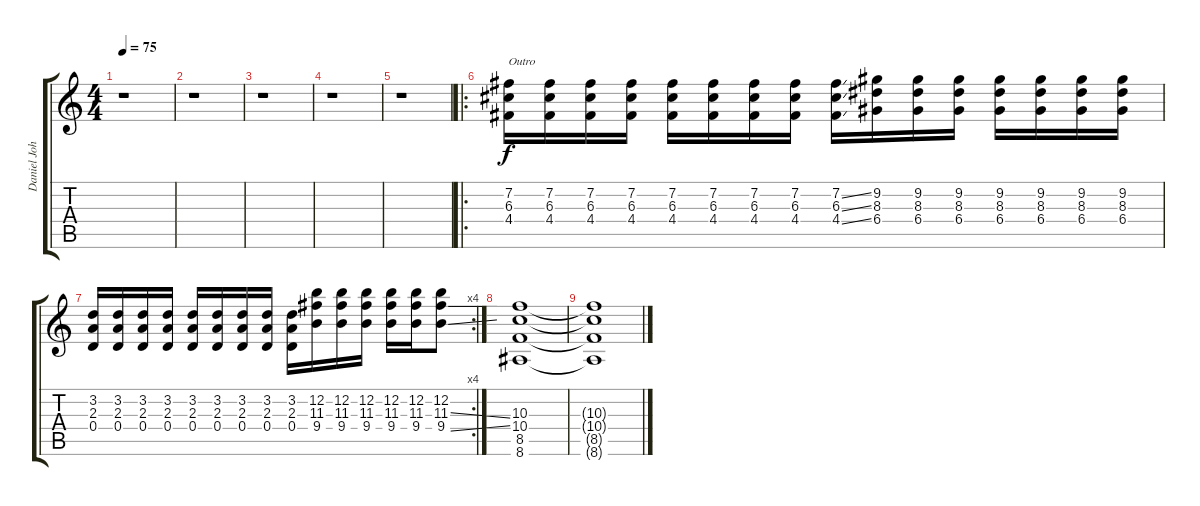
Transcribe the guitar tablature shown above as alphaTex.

\track ("Daniel Johns (Gtr1)" "Daniel Joh") {instrument distortionguitar}
\staff {score tabs}
\tuning (E4 B3 G3 D3 A2 D2) {hide}
\ts (4 4)
\tempo 75
\clef g2
\ks c
r.1{dy mf} |
r.1 |
r.1 |
r.1 |
r.1 |
\ro
(7.2 6.3 4.4).16{txt "Outro" dy f volume 16} (7.2 6.3 4.4).16 (7.2 6.3 4.4).16 (7.2 6.3 4.4).16 (7.2 6.3 4.4).16 (7.2 6.3 4.4).16 (7.2 6.3 4.4).16 (7.2 6.3 4.4).16 (7.2{ss} 6.3{ss} 4.4{ss}).16 (9.2 8.3 6.4).16 (9.2 8.3 6.4).16 (9.2 8.3 6.4).16 (9.2 8.3 6.4).16 (9.2 8.3 6.4).16 (9.2 8.3 6.4).16 (9.2 8.3 6.4).16 |
\rc 4
(3.2 2.3 0.4).16 (3.2 2.3 0.4).16 (3.2 2.3 0.4).16 (3.2 2.3 0.4).16 (3.2 2.3 0.4).16 (3.2 2.3 0.4).16 (3.2 2.3 0.4).16 (3.2 2.3 0.4).16 (3.2 2.3 0.4).16 (12.2 11.3 9.4).16 (12.2 11.3 9.4).16 (12.2 11.3 9.4).16 (12.2 11.3 9.4).16 (12.2 11.3 9.4).16 (12.2 11.3{ss} 9.4{ss}).8 |
(10.3 10.4 8.5 8.6).1 |
(10.3{t} 10.4{t} 8.5{t} 8.6{t}).1
